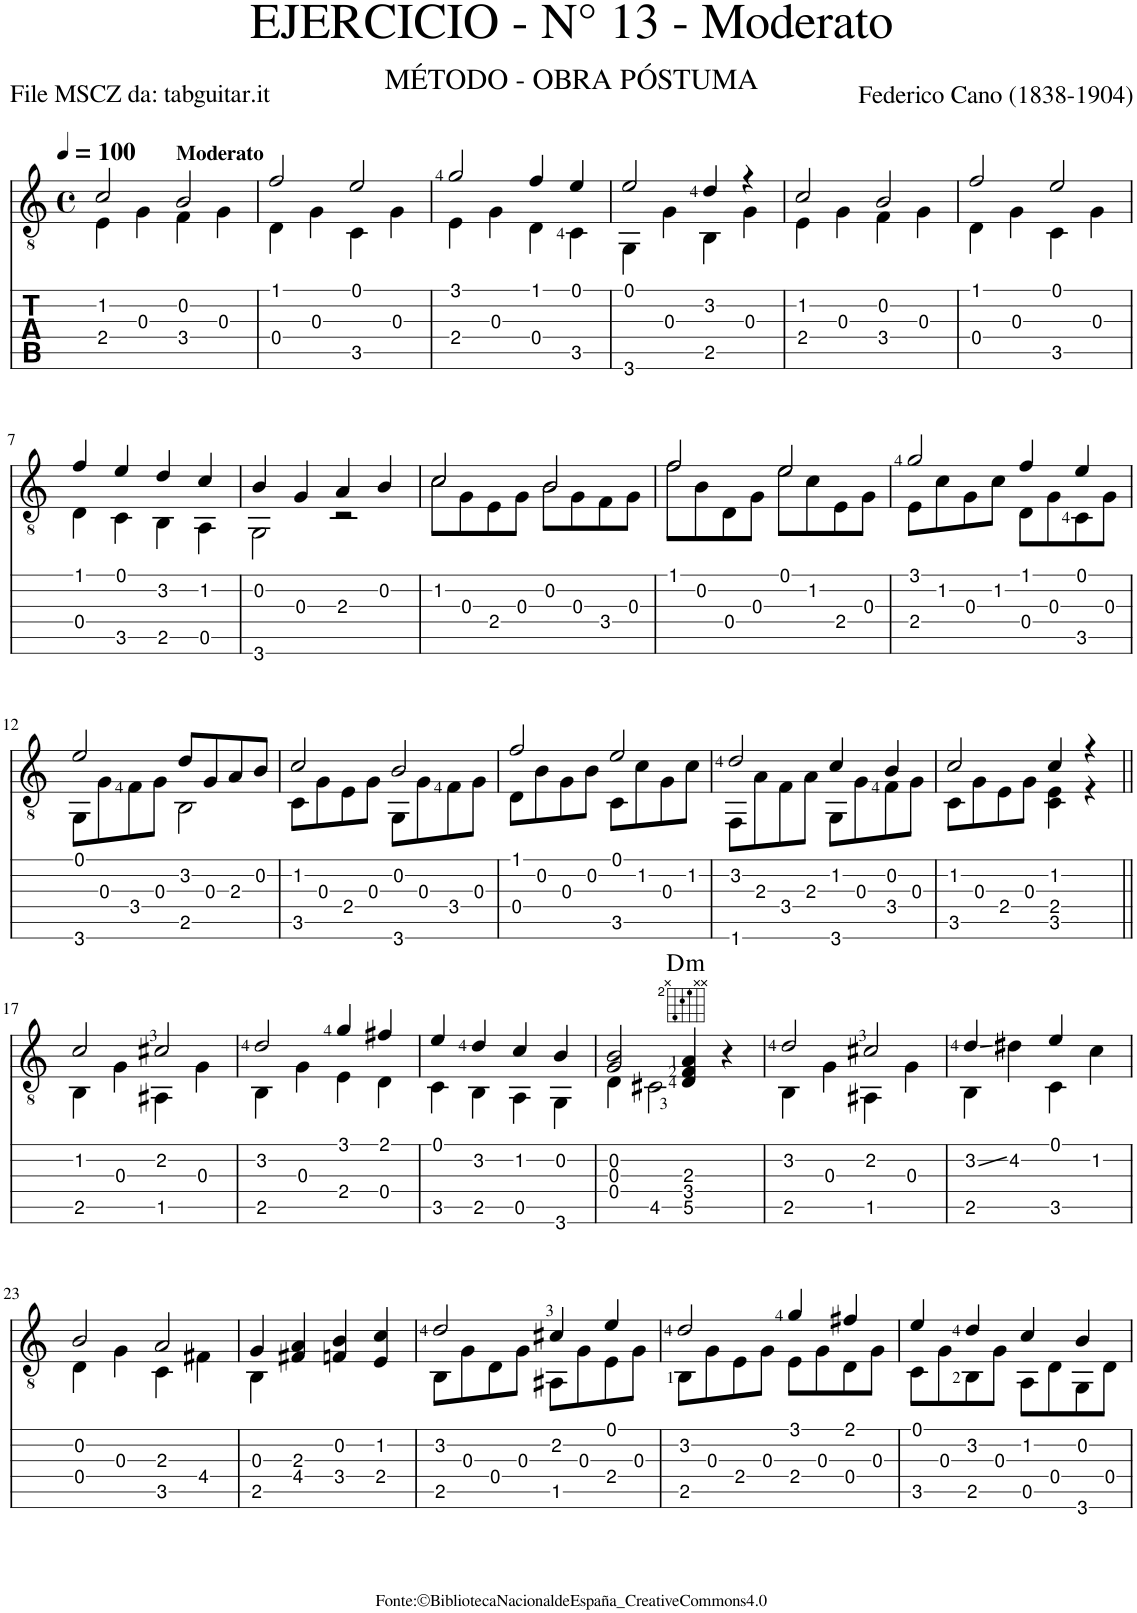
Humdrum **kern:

**kern	**kern	**harte
*part1	*part1	*part1
*staff2	*staff1	*
*I"Guitar	*	*
*I'Guit.	*	*
*stria6	*	*
*	*clefGv2	*
*k[]	*k[]	*
*M4/4	*M4/4	*
*met(c)	*met(c)	*
*MM100	*MM100	*
=1	=1	=1
*^	*^	*
2c	4E	2c/	4E\	.
.	4G	.	4G\	.
!	!	!LO:TX:a:B:t=Moderato	!	!
2B	4F	2B/	4F\	.
.	4G	.	4G\	.
=2	=2	=2	=2	=2
2f	4D	2f/	4D\	.
.	4G	.	4G\	.
2e	4C	2e/	4C\	.
.	4G	.	4G\	.
=3	=3	=3	=3	=3
2g	4E	2g/	4E\	.
.	4G	.	4G\	.
4f	4D	4f/	4D\	.
4e	4C	4e/	4C\	.
=4	=4	=4	=4	=4
2e	4GG	2e/	4GG\	.
.	4G	.	4G\	.
4d	4BB	4d/	4BB\	.
4r	4G	4r	4G\	.
=5	=5	=5	=5	=5
2c	4E	2c/	4E\	.
.	4G	.	4G\	.
2B	4F	2B/	4F\	.
.	4G	.	4G\	.
=6	=6	=6	=6	=6
2f	4D	2f/	4D\	.
.	4G	.	4G\	.
2e	4C	2e/	4C\	.
.	4G	.	4G\	.
!!LO:LB:g=z	!!
=7	=7	=7	=7	=7
4f	4D	4f/	4D\	.
4e	4C	4e/	4C\	.
4d	4BB	4d/	4BB\	.
4c	4AA	4c/	4AA\	.
=8	=8	=8	=8	=8
4B	2GG	4B/	2GG\	.
4G	.	4G/	.	.
4A	2r	4A/	2r	.
4B	.	4B/	.	.
=9	=9	=9	=9	=9
!	!	!	!LO:N:head=open	!
2c	8cL	2c/	8c\L	.
.	8GJ	.	8G\	.
.	8EL	.	8E\	.
.	8GJ	.	8G\J	.
!	!	!	!LO:N:head=open	!
2B	8BL	2B/	8B\L	.
.	8GJ	.	8G\	.
.	8FL	.	8F\	.
.	8GJ	.	8G\J	.
=10	=10	=10	=10	=10
!	!	!	!LO:N:head=open	!
2f	8fL	2f/	8f\L	.
.	8BJ	.	8B\	.
.	8DL	.	8D\	.
.	8GJ	.	8G\J	.
!	!	!	!LO:N:head=open	!
2e	8eL	2e/	8e\L	.
.	8cJ	.	8c\	.
.	8EL	.	8E\	.
.	8GJ	.	8G\J	.
=11	=11	=11	=11	=11
2g	8EL	2g/	8E\L	.
.	8cJ	.	8c\	.
.	8GL	.	8G\	.
.	8cJ	.	8c\J	.
4f	8DL	4f/	8D\L	.
.	8GJ	.	8G\	.
4e	8CL	4e/	8C\	.
.	8GJ	.	8G\J	.
!!LO:LB:g=z	!!
=12	=12	=12	=12	=12
2e	8GGL	2e/	8GG\L	.
.	8GJ	.	8G\	.
.	8FL	.	8F\	.
.	8GJ	.	8G\J	.
8dL	2BB	8d/L	2BB\	.
8GJ	.	8G/	.	.
8AL	.	8A/	.	.
8BJ	.	8B/J	.	.
=13	=13	=13	=13	=13
2c	8CL	2c/	8C\L	.
.	8GJ	.	8G\	.
.	8EL	.	8E\	.
.	8GJ	.	8G\J	.
2B	8GGL	2B/	8GG\L	.
.	8GJ	.	8G\	.
.	8FL	.	8F\	.
.	8GJ	.	8G\J	.
=14	=14	=14	=14	=14
2f	8DL	2f/	8D\L	.
.	8BJ	.	8B\	.
.	8GL	.	8G\	.
.	8BJ	.	8B\J	.
2e	8CL	2e/	8C\L	.
.	8cJ	.	8c\	.
.	8GL	.	8G\	.
.	8cJ	.	8c\J	.
=15	=15	=15	=15	=15
2d	8FFL	2d/	8FF\L	.
.	8AJ	.	8A\	.
.	8FL	.	8F\	.
.	8AJ	.	8A\J	.
4c	8GGL	4c/	8GG\L	.
.	8GJ	.	8G\	.
4B	8FL	4B/	8F\	.
.	8GJ	.	8G\J	.
=16	=16	=16	=16	=16
2c	8CL	2c/	8C\L	.
.	8GJ	.	8G\	.
.	8EL	.	8E\	.
.	8GJ	.	8G\J	.
4c	4C 4E	4c/	4C\ 4E\	.
4r	4r	4r	4r	.
!!LO:LB:g=z	!!
=17||	=17||	=17||	=17||	=17||
2c	4BB	2c/	4BB\	.
.	4G	.	4G\	.
2c#	4AA#	2c#X/	4AA#X\	.
.	4G	.	4G\	.
=18	=18	=18	=18	=18
2d	4BB	2d/	4BB\	.
.	4G	.	4G\	.
4g	4E	4g/	4E\	.
4f#	4D	4f#X/	4D\	.
=19	=19	=19	=19	=19
4e	4C	4e/	4C\	.
4d	4BB	4d/	4BB\	.
4c	4AA	4c/	4AA\	.
4B	4GG	4B/	4GG\	.
=20	=20	=20	=20	=20
2G 2B	4D	2G/ 2B/	4D\	.
.	2C#	.	2C#X\	.
!	!	!	!	!LO:H:kt=m
4D 4F 4A	.	4D/ 4F/ 4A/	.	D:min
4r	4ryy	4r	4ryy	.
=21	=21	=21	=21	=21
2d	4BB	2d/	4BB\	.
.	4G	.	4G\	.
2c#	4AA#	2c#X/	4AA#X\	.
.	4G	.	4G\	.
=22	=22	=22	=22	=22
4d	4BB	4d/	4BB\	.
4d#	4ryy	4d#X\	4ryy	.
4e	4C	4e/	4C\	.
4c	4ryy	4c\	4ryy	.
!!LO:LB:g=z	!!
=23	=23	=23	=23	=23
2B	4D	2B/	4D\	.
.	4G	.	4G\	.
2A	4C	2A/	4C\	.
.	4F#	.	4F#X\	.
=24	=24	=24	=24	=24
4G	4BB	4G/	4BB\	.
4F# 4A	2.ryy	4F#X/ 4A/	2.ryy	.
4F 4B	.	4Fn/ 4B/	.	.
4E 4c	.	4E/ 4c/	.	.
=25	=25	=25	=25	=25
2d	8BBL	2d/	8BB\L	.
.	8GJ	.	8G\	.
.	8DL	.	8D\	.
.	8GJ	.	8G\J	.
4c#	8AA#L	4c#X/	8AA#X\L	.
.	8GJ	.	8G\	.
4e	8EL	4e/	8E\	.
.	8GJ	.	8G\J	.
=26	=26	=26	=26	=26
2d	8BBL	2d/	8BB\L	.
.	8GJ	.	8G\	.
.	8EL	.	8E\	.
.	8GJ	.	8G\J	.
4g	8EL	4g/	8E\L	.
.	8GJ	.	8G\	.
4f#	8DL	4f#X/	8D\	.
.	8GJ	.	8G\J	.
=27	=27	=27	=27	=27
4e	8CL	4e/	8C\L	.
.	8GJ	.	8G\	.
4d	8BBL	4d/	8BB\	.
.	8GJ	.	8G\J	.
4c	8AAL	4c/	8AA\L	.
.	8DJ	.	8D\	.
4B	8GGL	4B/	8GG\	.
.	8DJ	.	8D\J	.
*v	*v	*	*	*
*	*v	*v	*
=	=	=
*-	*-	*-
